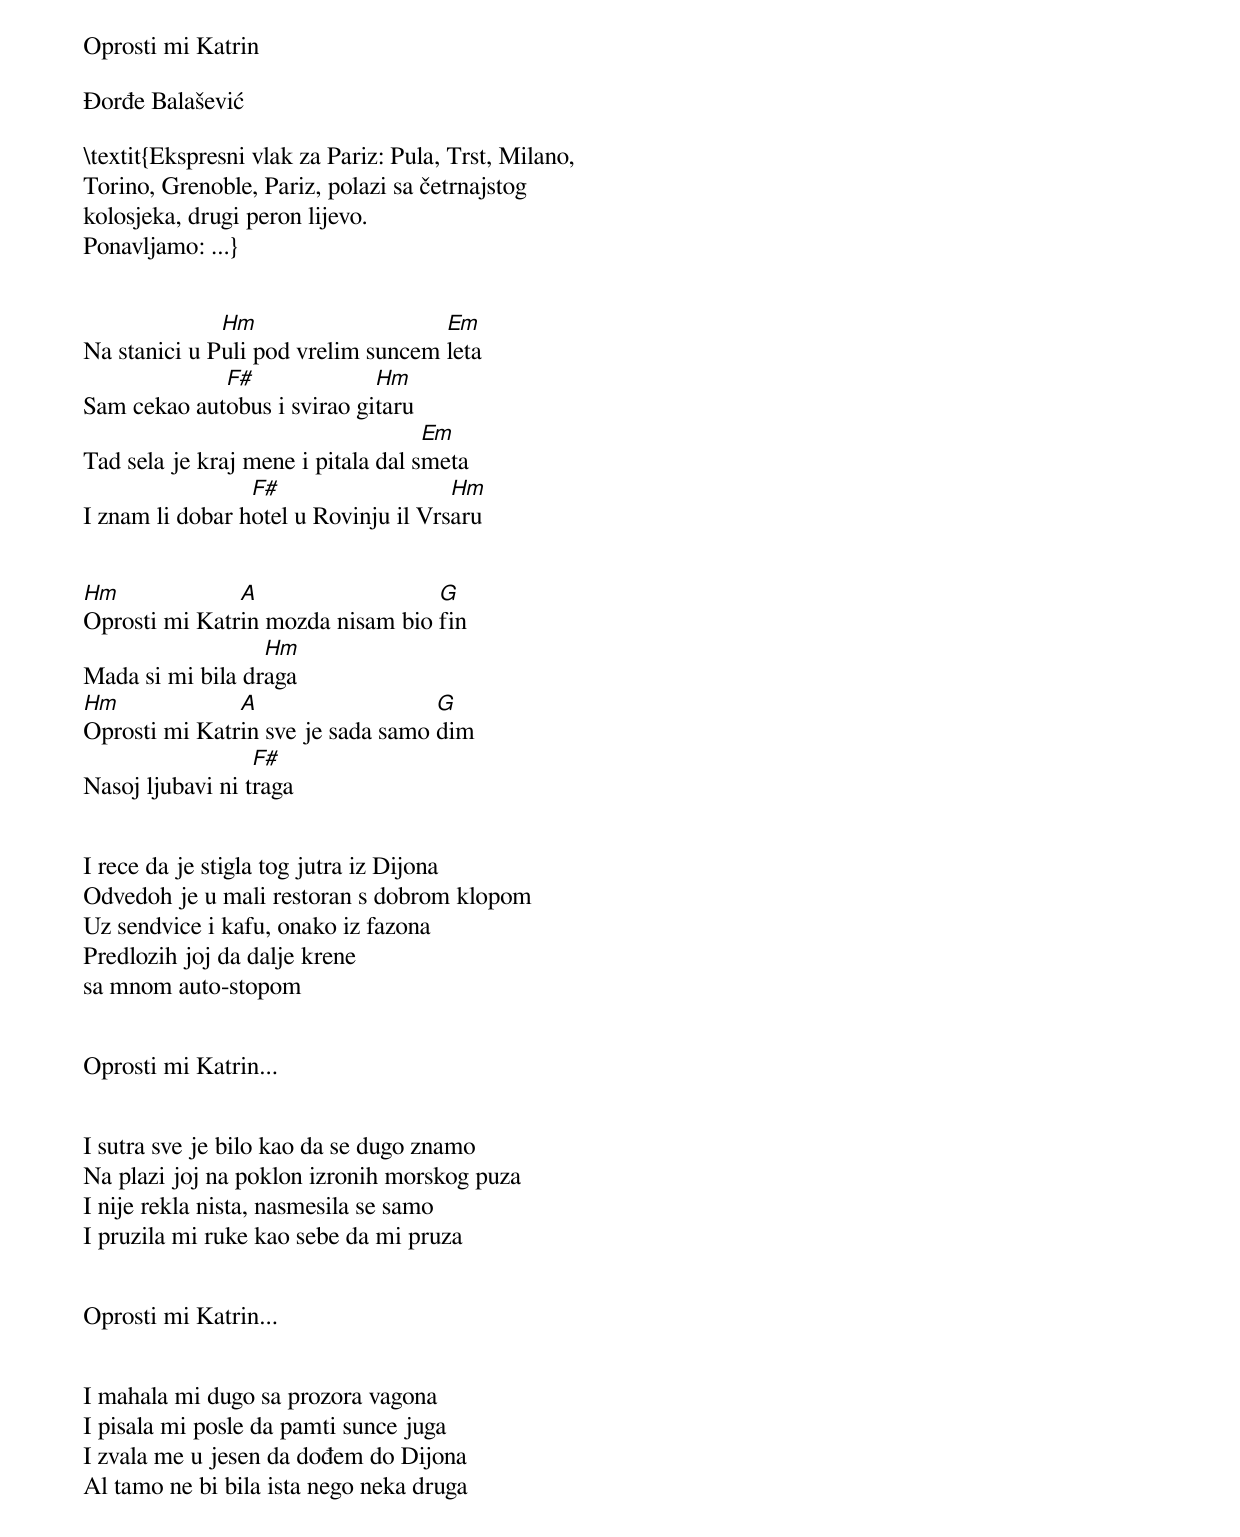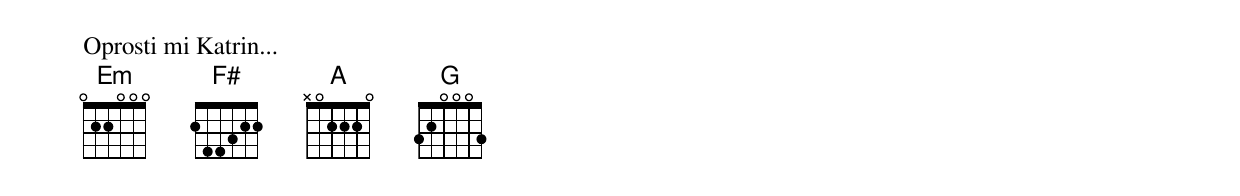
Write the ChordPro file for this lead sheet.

Oprosti mi Katrin

Đorđe Balašević

\textit{Ekspresni vlak za Pariz: Pula, Trst, Milano,
Torino, Grenoble, Pariz, polazi sa četrnajstog
kolosjeka, drugi peron lijevo.
Ponavljamo: ...}


Na stanici u P[Hm]uli pod vrelim suncem [Em]leta
Sam cekao aut[F#]obus i svirao gi[Hm]taru
Tad sela je kraj mene i pitala dal s[Em]meta
I znam li dobar h[F#]otel u Rovinju il Vrs[Hm]aru


[Hm]Oprosti mi Katr[A]in mozda nisam bio [G]fin
Mada si mi bila dr[Hm]aga
[Hm]Oprosti mi Katr[A]in sve je sada samo [G]dim
Nasoj ljubavi ni t[F#]raga


I rece da je stigla tog jutra iz Dijona
Odvedoh je u mali restoran s dobrom klopom
Uz sendvice i kafu, onako iz fazona
Predlozih joj da dalje krene
sa mnom auto-stopom


Oprosti mi Katrin...


I sutra sve je bilo kao da se dugo znamo
Na plazi joj na poklon izronih morskog puza
I nije rekla nista, nasmesila se samo
I pruzila mi ruke kao sebe da mi pruza


Oprosti mi Katrin...


I mahala mi dugo sa prozora vagona
I pisala mi posle da pamti sunce juga
I zvala me u jesen da dođem do Dijona
Al tamo ne bi bila ista nego neka druga


Oprosti mi Katrin...
